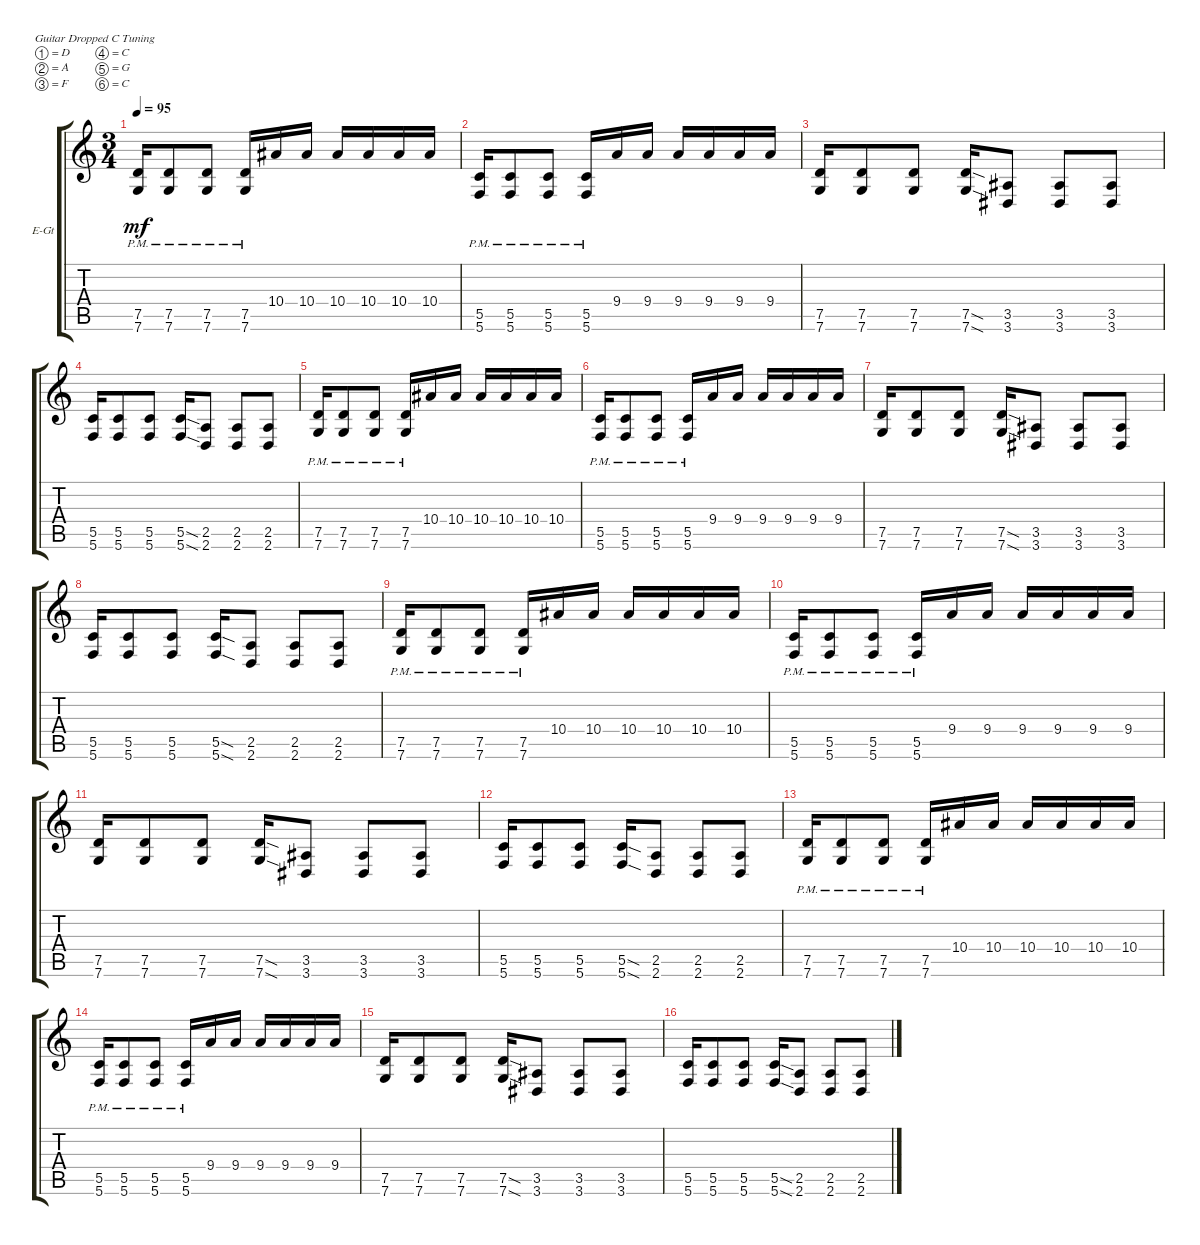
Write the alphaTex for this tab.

\defaultSystemsLayout 4
\bracketExtendMode groupsimilarinstruments
\firstSystemTrackNameOrientation horizontal
\otherSystemsTrackNameOrientation horizontal
\track ("Electric Guitar" "E-Gt") {instrument distortionguitar}
\staff {score tabs}
\tuning (D4 A3 F3 C3 G2 C2)
\ts (3 4)
\tempo 95
\clef g2
\scale
0.333333
\ks c
(7.6{pm} 7.5{pm}).16{dy mf} (7.5{pm} 7.6{pm}).8 (7.6{pm} 7.5{pm}).8 (7.6{pm} 7.5{pm}).16 10.4.16 10.4.16 10.4.16 10.4.16 10.4.16 10.4.16 |
\scale
0.333333 (5.6{pm} 5.5{pm}).16 (5.6{pm} 5.5{pm}).8 (5.6{pm} 5.5{pm}).8 (5.6{pm} 5.5{pm}).16 9.4.16 9.4.16 9.4.16 9.4.16 9.4.16 9.4.16 |
\scale
0.333333 (7.6 7.5).16 (7.5 7.6).8 (7.5 7.6).8 (7.5{sod} 7.6{sod}).16 (3.6 3.5).8 (3.6 3.5).8 (3.6 3.5).8 |
\scale
0.333333 (5.6 5.5).16 (5.6 5.5).8 (5.6 5.5).8 (5.6{sod} 5.5{sod}).16 (2.6 2.5).8 (2.6 2.5).8 (2.6 2.5).8 |
\scale
0.333333 (7.6{pm} 7.5{pm}).16 (7.5{pm} 7.6{pm}).8 (7.6{pm} 7.5{pm}).8 (7.6{pm} 7.5{pm}).16 10.4.16 10.4.16 10.4.16 10.4.16 10.4.16 10.4.16 |
\scale
0.333333 (5.6{pm} 5.5{pm}).16 (5.6{pm} 5.5{pm}).8 (5.6{pm} 5.5{pm}).8 (5.6{pm} 5.5{pm}).16 9.4.16 9.4.16 9.4.16 9.4.16 9.4.16 9.4.16 |
\scale
0.333333 (7.6 7.5).16 (7.5 7.6).8 (7.5 7.6).8 (7.5{sod} 7.6{sod}).16 (3.6 3.5).8 (3.6 3.5).8 (3.6 3.5).8 |
\scale
0.333333 (5.6 5.5).16 (5.6 5.5).8 (5.6 5.5).8 (5.6{sod} 5.5{sod}).16 (2.6 2.5).8 (2.6 2.5).8 (2.6 2.5).8 |
\scale
0.333333 (7.6{pm} 7.5{pm}).16 (7.5{pm} 7.6{pm}).8 (7.6{pm} 7.5{pm}).8 (7.6{pm} 7.5{pm}).16 10.4.16 10.4.16 10.4.16 10.4.16 10.4.16 10.4.16 |
\scale
0.333333 (5.6{pm} 5.5{pm}).16 (5.6{pm} 5.5{pm}).8 (5.6{pm} 5.5{pm}).8 (5.6{pm} 5.5{pm}).16 9.4.16 9.4.16 9.4.16 9.4.16 9.4.16 9.4.16 |
\scale
0.333333 (7.6 7.5).16 (7.5 7.6).8 (7.5 7.6).8 (7.5{sod} 7.6{sod}).16 (3.6 3.5).8 (3.6 3.5).8 (3.6 3.5).8 |
\scale
0.333333 (5.6 5.5).16 (5.6 5.5).8 (5.6 5.5).8 (5.6{sod} 5.5{sod}).16 (2.6 2.5).8 (2.6 2.5).8 (2.6 2.5).8 |
\scale
0.333333 (7.6{pm} 7.5{pm}).16 (7.5{pm} 7.6{pm}).8 (7.6{pm} 7.5{pm}).8 (7.6{pm} 7.5{pm}).16 10.4.16 10.4.16 10.4.16 10.4.16 10.4.16 10.4.16 |
\scale
0.333333 (5.6{pm} 5.5{pm}).16 (5.6{pm} 5.5{pm}).8 (5.6{pm} 5.5{pm}).8 (5.6{pm} 5.5{pm}).16 9.4.16 9.4.16 9.4.16 9.4.16 9.4.16 9.4.16 |
\scale
0.333333 (7.6 7.5).16 (7.5 7.6).8 (7.5 7.6).8 (7.5{sod} 7.6{sod}).16 (3.6 3.5).8 (3.6 3.5).8 (3.6 3.5).8 |
\scale
0.333333 (5.6 5.5).16 (5.6 5.5).8 (5.6 5.5).8 (5.6{sod} 5.5{sod}).16 (2.6 2.5).8 (2.6 2.5).8 (2.6 2.5).8
